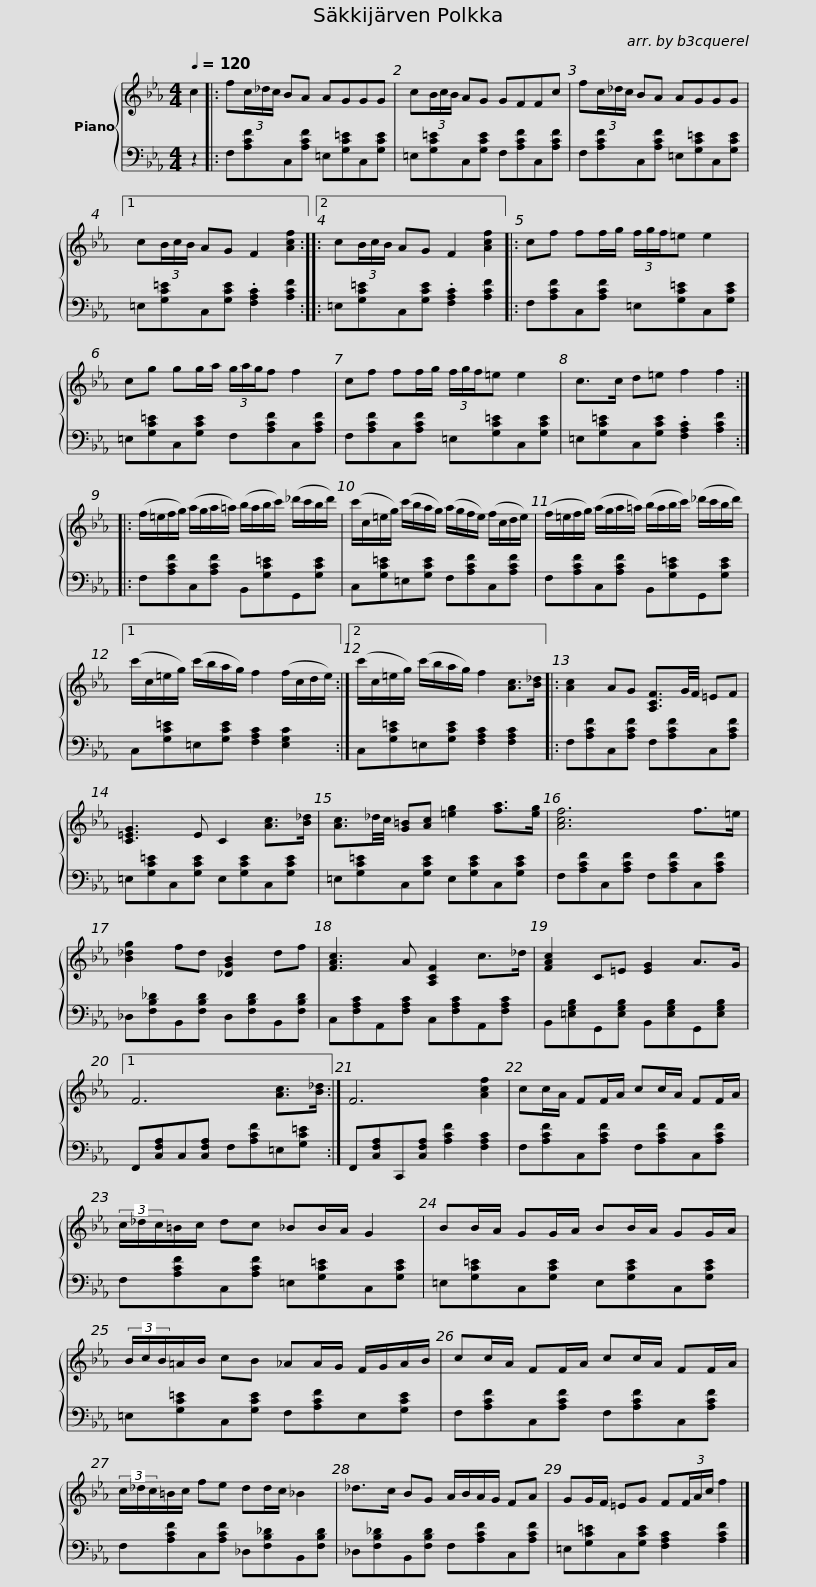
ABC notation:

X:1
%%score { 1 | 2 }
L:1/8
Q:1/4=120
M:4/4
I:linebreak $
K:Eb
V:1 treble
V:2 bass
V:1
 c2 |: f(3c/_d/c/ BA AGGG | c(3B/c/B/ AG GFFc | f(3c/_d/c/ BA AGGG |1$ c(3B/c/B/ AG F2 [Acf]2 ::2 %5
 c(3B/c/B/ AG F2 [Acf]2 |: cf ff/g/ (3f/g/f/=e e2 | cg gg/a/ (3g/a/g/f f2 |$ cf ff/g/ (3f/g/f/=e e2 | c>c d=e f2 f2 :: %10
 (f/=e/f/g/) (a/g/a/=a/) (b/a/b/c'/) (_d'/c'/b/d'/) |$ (c'/c/=e/g/) (c'/b/a/g/) (a/g/f/e/) (f/c/d/e/) | (f/=e/f/g/) (a/g/a/=a/) (b/a/b/c'/) (_d'/c'/b/d'/) |1$ (c'/c/=e/g/) (c'/b/a/g/) f2 (f/c/d/e/) :|2 (c'/c/=e/g/) (c'/b/a/g/) f2 [Ac]>[B_d] |: %15
[K:Eb] [Ac]2 AG [A,CF]3/2G/4F/4 =EF |$ [C=EG]3 E C2 [Ac]>[B_d] | [Ac]3/2_d/4c/4 [G=B][Ac] [=eg]2 [fa]>[eg] | [Acf]6 f>=e | [B_dg]2 fd [_DGB]2 df |$ %20
 [FAc]3 A [A,CF]2 c>_d | [FAc]2 C=E [EG]2 A>G |1 F6 [Ac]>[B_d] :| F6 [Acf]2 |$ cc/A/ FF/A/ cc/A/ FF/A/ | %25
 (3c/_d/c/=B/c/ dc _BB/A/ G2 | BB/A/ GG/A/ BB/A/ GG/A/ |$ (3B/c/B/=A/B/ cB _AA/G/ F/G/A/B/ | cc/A/ FF/A/ cc/A/ FF/A/ | (3c/_d/c/=B/c/ fe dd/c/ _B2 |$ %30
 _d>c BG A/B/A/G/ FA | GG/F/ =EG F(3F/A/c/ f2 |] %32
V:2
 z2 |: F,[A,CF]C,[A,CF] =E,[G,C=E]C,[G,CE] | =E,[G,C=E]C,[G,CE] F,[A,CF]C,[A,CF] | F,[A,CF]C,[A,CF] =E,[G,C=E]C,[G,CE] |1$ =E,[G,C=E]C,[G,CE] .[F,A,C]2 [A,CF]2 ::2 %5
 =E,[G,C=E]C,[G,CE] .[F,A,C]2 [A,CF]2 |: F,[A,CF]C,[A,CF] =E,[G,C=E]C,[G,CE] | =E,[G,C=E]C,[G,CE] F,[A,CF]C,[A,CF] |$ F,[A,CF]C,[A,CF] =E,[G,C=E]C,[G,CE] | =E,[G,C=E]C,[G,CE] .[F,A,C]2 [A,CF]2 :: %10
 F,[A,CF]C,[A,CF] B,,[G,C=E]G,,[G,CE] |$ C,[G,C=E]=E,[G,CE] F,[A,CF]C,[A,CF] | F,[A,CF]C,[A,CF] B,,[G,C=E]G,,[G,CE] |1$ C,[G,C=E]=E,[G,CE] [F,A,C]2 [E,G,C]2 :|2 C,[G,C=E]=E,[G,CE] [F,A,C]2 [F,A,C]2 |: %15
[K:Eb] F,[A,CF]C,[A,CF] F,[A,CF]C,[A,CF] |$ =E,[G,C=E]C,[G,CE] E,[G,CE]C,[G,CE] | =E,[G,C=E]C,[G,CE] E,[G,CE]C,[G,CE] | F,[A,CF]C,[A,CF] F,[A,CF]C,[A,CF] | _D,[F,B,_D]B,,[F,B,D] D,[F,B,D]B,,[F,B,D] |$ %20
 C,[F,A,C]A,,[F,A,C] C,[F,A,C]A,,[F,A,C] | B,,[=E,G,B,]G,,[E,G,B,] B,,[E,G,B,]G,,[E,G,B,] |1 F,,[C,F,A,]C,[C,F,A,] F,[A,CF]=E,[G,C=E] :| F,,[C,F,A,]C,,[C,F,A,] [A,CF]2 [F,A,C]2 |$ F,[A,CF]C,[A,CF] F,[A,CF]C,[A,CF] | %25
 F,[A,CF]C,[A,CF] =E,[G,C=E]C,[G,CE] | =E,[G,C=E]C,[G,CE] E,[G,CE]C,[G,CE] |$ =E,[G,C=E]C,[G,CE] F,[A,CF]E,[G,CE] | F,[A,CF]C,[A,CF] F,[A,CF]C,[A,CF] | F,[A,CF]C,[A,CF] _D,[F,B,_D]B,,[F,B,D] |$ %30
 _D,[F,B,_D]B,,[F,B,D] F,[A,CF]C,[A,CF] | =E,[G,C=E]C,[G,CE] [F,A,C]2 [A,CF]2 |] %32
